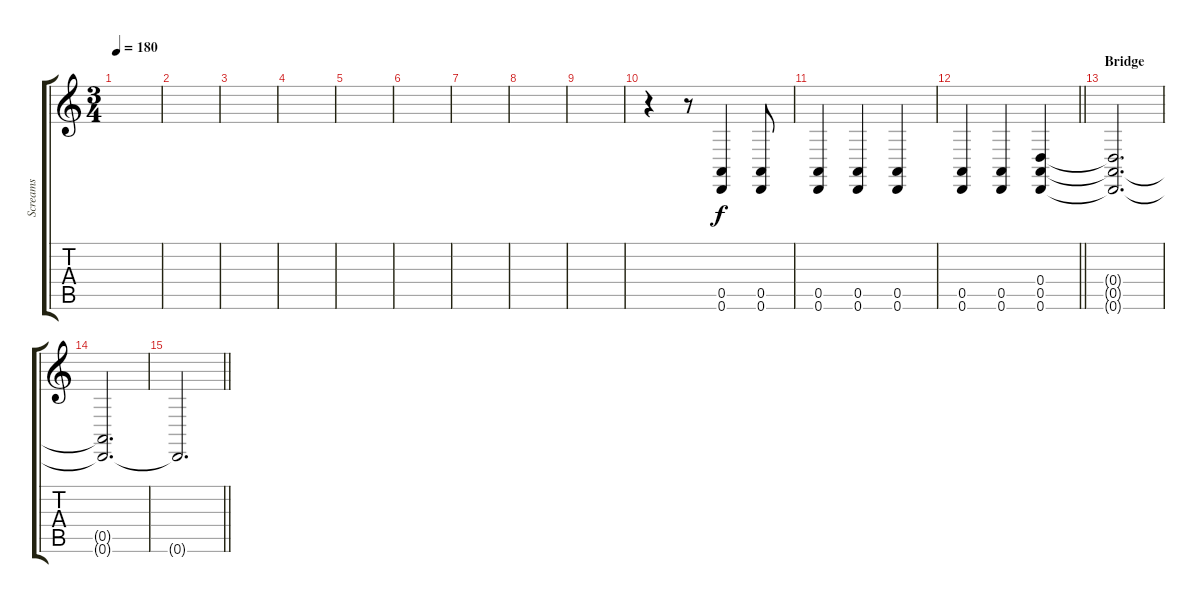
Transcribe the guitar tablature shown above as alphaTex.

\track ("Screams" "Screams") {instrument gunshot}
\staff {score tabs}
\tuning (E4 B3 G3 D3 A2 D2) {hide}
\ts (3 4)
\tempo 180
\clef g2
\ks c
|
|
|
|
|
|
|
|
|
r.4 r.8 (0.5 0.6).4 (0.5 0.6).8 |
(0.5 0.6).4 (0.5 0.6).4 (0.5 0.6).4 |
\barLineRight lightlight
(0.5 0.6).4 (0.5 0.6).4 (0.4 0.5 0.6).4{instrument applause} |
\section ("" "Bridge")
(0.4{t} 0.5{t} 0.6{t}).2{d} |
(0.5{t} 0.6{t}).2{d} |
\barLineRight lightlight
0.6{t}.2{d}
